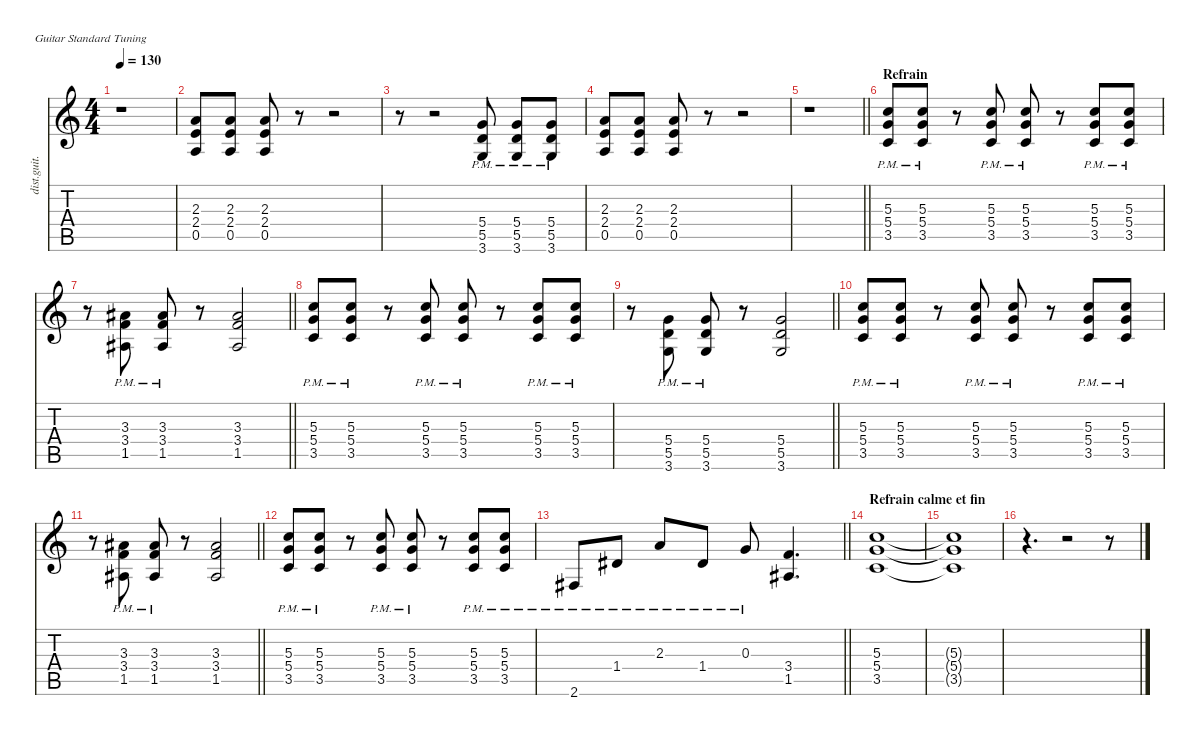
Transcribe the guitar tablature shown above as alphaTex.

\defaultSystemsLayout 4
\hideDynamics
\bracketExtendMode nobrackets
\otherSystemsTrackNameOrientation horizontal
\track ("Hichem" "dist.guit.") {instrument distortionguitar}
\staff {score tabs}
\tuning (E4 B3 G3 D3 A2 E2)
\ts (4 4)
\tempo 130
\clef g2
\ks c
r.1{dy f beam Down} |
(2.3 2.4 0.5).8{beam Up} (2.3 2.4 0.5).8{beam Up} (2.3 2.4 0.5).8{beam Up} r.8{beam Up} r.2{beam Up} |
r.8{beam Down} r.2{beam Down} (5.4 5.5 3.6{pm}).8{beam Up} (5.4 5.5 3.6{pm}).8{beam Up} (5.4 5.5 3.6{pm}).8{beam Up} |
(2.3 2.4 0.5).8{beam Up} (2.3 2.4 0.5).8{beam Up} (2.3 2.4 0.5).8{beam Up} r.8{beam Up} r.2{beam Up} |
\barLineRight lightlight
r.1{beam Down} |
\section ("" "Refrain")
(5.3{pm} 5.4{pm} 3.5{pm}).8{beam Up} (5.3{pm} 5.4{pm} 3.5{pm}).8{beam Up} r.8{beam Up} (5.3{pm} 5.4{pm} 3.5{pm}).8{beam Up} (5.3{pm} 5.4{pm} 3.5{pm}).8{beam Up} r.8{beam Up} (5.3{pm} 5.4{pm} 3.5{pm}).8{beam Up} (5.3{pm} 5.4{pm} 3.5{pm}).8{beam Up} |
\barLineRight lightlight
r.8{beam Down} (3.3{acc #} 3.4{pm} 1.5{pm acc #}).8{beam Up} (3.3{acc #} 3.4{pm} 1.5{pm acc #}).8{beam Up} r.8{beam Up} (3.3{acc #} 3.4 1.5{acc #}).2{beam Up} |
(5.3{pm} 5.4{pm} 3.5{pm}).8{beam Up} (5.3{pm} 5.4{pm} 3.5{pm}).8{beam Up} r.8{beam Up} (5.3{pm} 5.4{pm} 3.5{pm}).8{beam Up} (5.3{pm} 5.4{pm} 3.5{pm}).8{beam Up} r.8{beam Up} (5.3{pm} 5.4{pm} 3.5{pm}).8{beam Up} (5.3{pm} 5.4{pm} 3.5{pm}).8{beam Up} |
\barLineRight lightlight
r.8{beam Down} (5.4{pm} 5.5{pm} 3.6).8{beam Up} (5.4{pm} 5.5{pm} 3.6).8{beam Up} r.8{beam Up} (5.4 5.5 3.6).2{beam Up} |
(5.3{pm} 5.4{pm} 3.5{pm}).8{beam Up} (5.3{pm} 5.4{pm} 3.5{pm}).8{beam Up} r.8{beam Up} (5.3{pm} 5.4{pm} 3.5{pm}).8{beam Up} (5.3{pm} 5.4{pm} 3.5{pm}).8{beam Up} r.8{beam Up} (5.3{pm} 5.4{pm} 3.5{pm}).8{beam Up} (5.3{pm} 5.4{pm} 3.5{pm}).8{beam Up} |
\barLineRight lightlight
r.8{beam Down} (3.3{acc #} 3.4{pm} 1.5{pm acc #}).8{beam Up} (3.3{acc #} 3.4{pm} 1.5{pm acc #}).8{beam Up} r.8{beam Up} (3.3{acc #} 3.4 1.5{acc #}).2{beam Up} |
(5.3{pm} 5.4{pm} 3.5{pm}).8{beam Up} (5.3{pm} 5.4{pm} 3.5{pm}).8{beam Up} r.8{beam Up} (5.3{pm} 5.4{pm} 3.5{pm}).8{beam Up} (5.3{pm} 5.4{pm} 3.5{pm}).8{beam Up} r.8{beam Up} (5.3{pm} 5.4{pm} 3.5{pm}).8{beam Up} (5.3{pm} 5.4{pm} 3.5{pm}).8{beam Up} |
\barLineRight lightlight
2.6{pm acc #}.8{beam Up} 1.4{pm acc #}.8{beam Up} 2.3{pm}.8{beam Up} 1.4{pm acc #}.8{beam Up} 0.3{pm}.8{beam Up} (3.4 1.5{acc #}).4{d beam Up} |
\section ("" "Refrain calme et fin")
(5.3 5.4 3.5).1{beam Up} |
(5.3{t} 5.4{t} 3.5{t}).1{beam Up} |
r.4{d beam Down} r.2{beam Down} r.8{beam Down}
